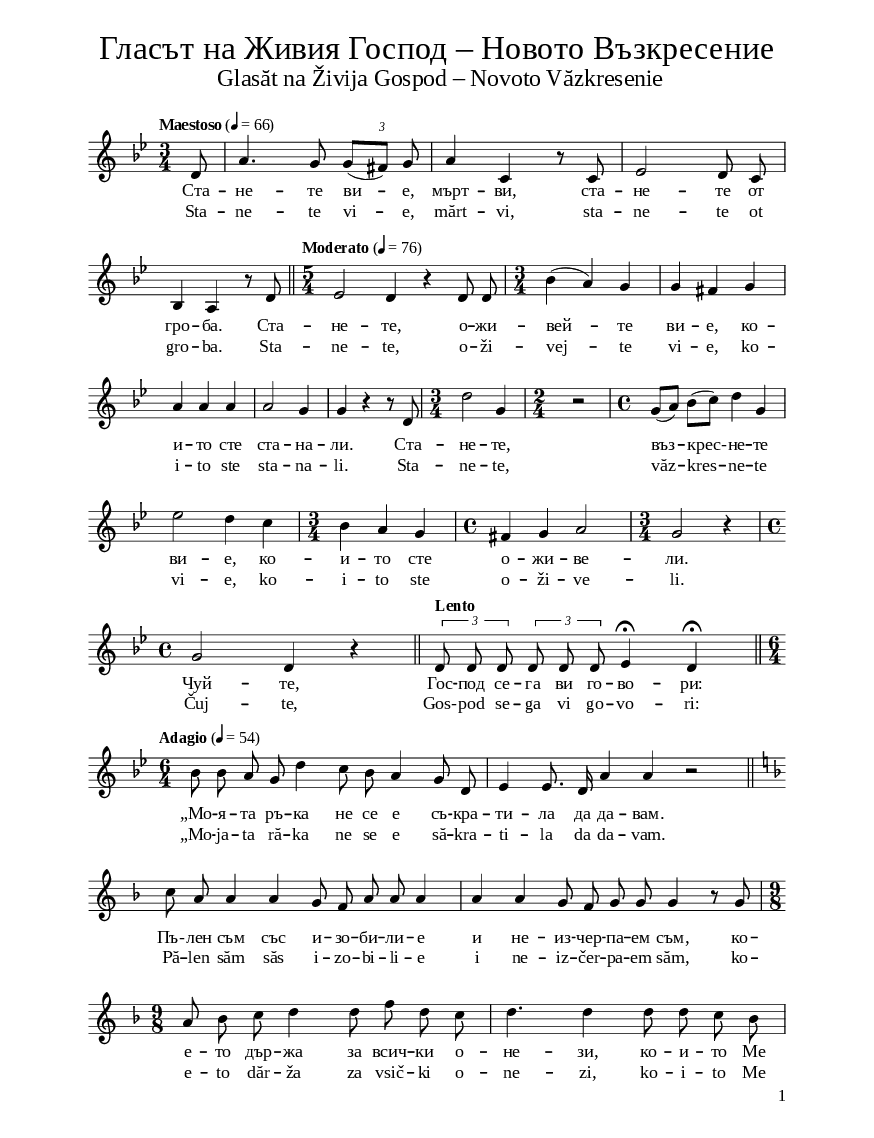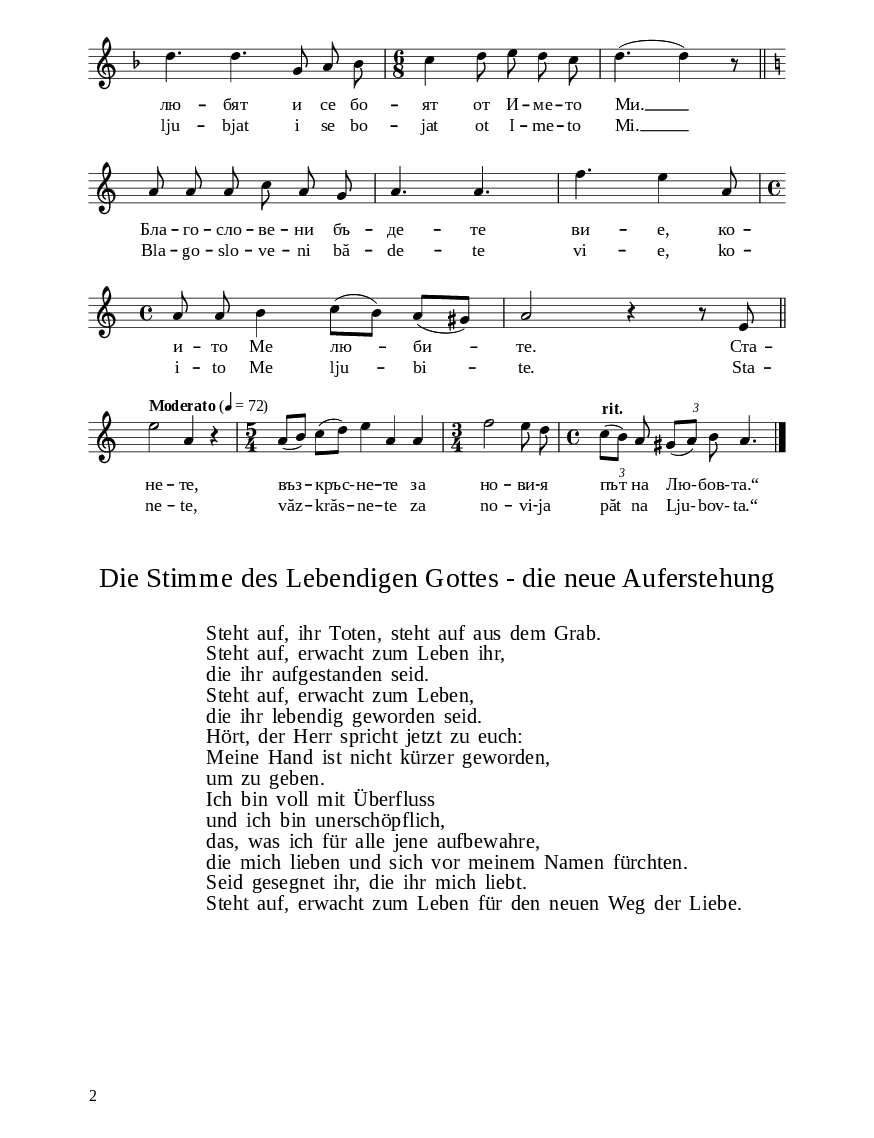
\version "2.24.2"

% include paper part and global functions
\include "include/globals.ily"

\bookpart {
  \label #'ref190
  \tocItem \markup "Гласът на Живия Господ – Glasăt na Živija Gospod"
  \include "include/bookpart-paper.ily"
  \score {
    \include "include/score-layout.ily"

    \new Voice \absolute {
      \clef treble
      \key g \minor
      \time 3/4
      \tempoFunc "Maestoso" 4 "66"
     
      \partial 8
      d'8 | % 2
      a'4. g'8 \once \omit TupletBracket \tuplet 3/2 {
        g'8 ( [ fis'8 ])  g'8 
      }
      | % 3
      a'4 c'4 r8 c'8 | % 4
      es'2 \autoBeamOff d'8 c'8 \break | % 5
      bes4 a4 r8 d'8 \bar "||" | % 6
      \time 5/4  | % 6
      \tempoFunc "Moderato" 4 "76"
      es'2 d'4 r4 d'8 d'8 | % 7
      \time 3/4  | % 7
      bes'4 ( a'4 ) g'4 | % 8
      g'4 fis'4 g'4 \break | % 9
      a'4 a'4 a'4 |
      a'2 g'4  | % 11
      g'4 r4 r8 d'8 | % 12
      \time 3/4  | % 12
      d''2 g'4 | \time 2/4 r2 |  % 13
     \time 4/4 g'8 ( [ a'8 ) ]  bes'8 ( [  c''8 )
      ]  d''4 g'4 | \break % 14
      es''2  d''4  c''4 | % 15
      \time 3/4  | % 15
      bes'4 a'4 g'4 | % 16
      \time 4/4  | % 16
      fis'4 g'4 a'2 | % 17
      \time 3/4  | % 17
      g'2 r4 | \break % 18
      \time 4/4  | % 18
      g'2 d'4 r4 \bar "||" 
      \autoBeamOff
      \tempo "Lento"
      \times 2/3  {
        d'8  d'8 d'8
      }
      \times 2/3  {
        d'8 d'8 d'8
      }
      es'4 ^\fermata d'4 ^\fermata \bar "||"
      \break |
      \tempoFunc "Adagio" 4 "54"
      \time 6/4
      bes'8  bes'8 a'8 g'8
      d''4  c''8  bes'8  % 21
      a'4 g'8 d'8 | es'4 es'8. d'16 a'4 a'4 r2 \break \bar "||" | % 23
     
      \key f \major
      c''8 a'8 a'4 a'4  g'8 f'8 a'8 a'8 a'4 | % 25
      a'4 a'4 g'8 f'8 g'8 g'8 g'4 r8 g'8 | \break  % 27
      \time 9/8
      \autoBeamOff
      a'8  bes'8  c''8  d''4
      d''8 f''8  d''8  c''8 | d''4.
      d''4  d''8 
      d''8  c''8  bes'8 | \break
       d''4.
      d''4. g'8 a'8  bes'8 | 
      \time 6/8
       c''4  d''8 e''8  d''8  c''8 |  d''4. (d''4) r8 | \bar "||" \break
      \key a \minor
      \autoBeamOff a'8 a'8 a'8 c''8 a'8 g'8 | a'4. a'4. |
      f''4.  e''4 a'8  | \break
      \time 4/4  | % 35
      a'8 a'8  b'4  c''8 ( [
      b'8 ) ] a'8 ( [ gis'8 ) ] | % 36
      a'2 r4 r8 e'8 \bar "||"
      \break | % 37
      | % 37
      \tempoFunc "Moderato" 4 "72"
      e''2 a'4 r4 | % 38

      \autoBeamOn
    
      \time 5/4 a'8 (  [ b'8] )   c''8 (  [ d''8] )  e''4 a'4  a'4 | 
      \time 3/4 
      f''2  \autoBeamOff e''8  d''8 |
      \time 4/4
      \tweak direction #up \once \omit TupletBracket \times 2/3 {
        \once \override Slur.positions = #'(1 . 1)
        \tempo "         rit." c''8   ( [  b'8 ) ]  a'8 
      }
      \once \omit TupletBracket \times 2/3 {
        gis'8 ( [  a'8
        ) ] b'8
      }
      a'4.
      \bar "|."

    }

    \addlyrics {
      Ста -- не -- те ви -- е, мърт --
      ви, ста -- не -- те от гро -- ба.
      Ста -- не -- те, о -- жи -- вей --
      те ви -- е, ко -- и -- то сте ста --
      на -- ли. Ста -- не -- те, въз --
      "крес-" -- не -- те ви -- е, ко -- и
      -- то сте о -- жи -- ве -- ли. Чуй --
      те, Гос -- под се -- га ви го --
      во -- ри: „Мо -- я -- та ръ -- ка
      не се е съ -- кра -- ти -- ла да
      да -- вам. "Пъ-" -- лен съм със и --
      зо -- би -- ли -- е и не -- из -- чер
      -- па -- ем съм, ко -- е -- то дър --
      жа за всич -- ки о -- не -- зи, ко
      -- и -- то Ме лю -- бят и се бо --
      ят от И -- ме -- то Ми. __ Бла -- го --
      сло -- ве -- ни бъ -- де -- те ви --
      е, ко -- и -- то Ме лю -- би
      -- те. Ста -- не -- те, въз --
      "кръс-" -- не -- те за но -- ви -- я
      път на "Лю-" -- "бов-" -- та.“}
      \addlyrics {
      Sta -- ne -- te vi -- e, mărt --
      vi, sta -- ne -- te ot gro -- ba.
      Sta -- ne -- te, o -- ži -- vej --
      te vi -- e, ko -- i -- to ste sta --
      na -- li. Sta -- ne -- te, văz --
      kres -- ne -- te vi -- e, ko -- i
      -- to ste o -- ži -- ve -- li. Čuj --
      te, "Gos-" -- pod se -- ga vi go --
      vo -- ri: „Mo -- ja -- ta ră -- ka
      ne se e să -- kra -- ti -- la da
      da -- vam. Pă -- len săm săs i --
      zo -- bi -- li -- e i ne -- iz -- čer
      -- pa -- em săm, ko -- e -- to dăr --
      ža za vsič -- ki o -- ne -- zi, ko
      -- i -- to Me lju -- bjat i se bo --
      jat ot I -- me -- to Mi. __ Bla -- go --
      slo -- ve -- ni bă -- de -- te vi --
      e, ko -- i -- to Me lju -- bi
      -- te. Sta -- ne -- te, văz --
      krăs -- ne -- te za no -- vi -- ja
      păt na "Lju-" -- "bov-" -- ta.“}

        \header {
          title = \titleFunc "Гласът на Живия Господ – Новото Възкресение" " Glasăt na Živija Gospod – Novoto Văzkresenie"
        }

        \midi{}

      } % score

      \markup \empty-one
      % include foreign translation(s) of the song
      \version "2.24.0"

\markup \fill-line { \fontsize #5 "Die Stimme des Lebendigen Gottes - die neue Auferstehung" }
\markup \null
\markup \null
\markup \fontsize #deCoupletFontSize {
  \hspace #10
  \override #`(baseline-skip . ,deCoupletBaselineSkip)

  \column {
    \line { " " }

 \line { " "Steht auf, ihr Toten, steht auf aus dem Grab.}

 \line { " "Steht auf, erwacht zum Leben ihr, }

 \line { " "die ihr aufgestanden seid.}

\line { " "Steht auf, erwacht zum Leben,}

 \line { " "die ihr lebendig geworden seid.}

 \line { " "Hört, der Herr spricht jetzt zu euch:}

 \line { " "Meine Hand ist nicht kürzer geworden,}

 \line { " "um zu geben.}

 \line { " "Ich bin voll mit Überfluss}

 \line { " "und ich bin unerschöpflich,}

 \line { " "das, was ich für alle jene aufbewahre,}

 \line { " "die mich lieben und sich vor meinem Namen fürchten.}

 \line { " "Seid gesegnet ihr, die ihr mich liebt.}

 \line { " "Steht auf, erwacht zum Leben für den neuen Weg der Liebe.}


  }
}

    } % bookpart

    % Più mosso
    %
